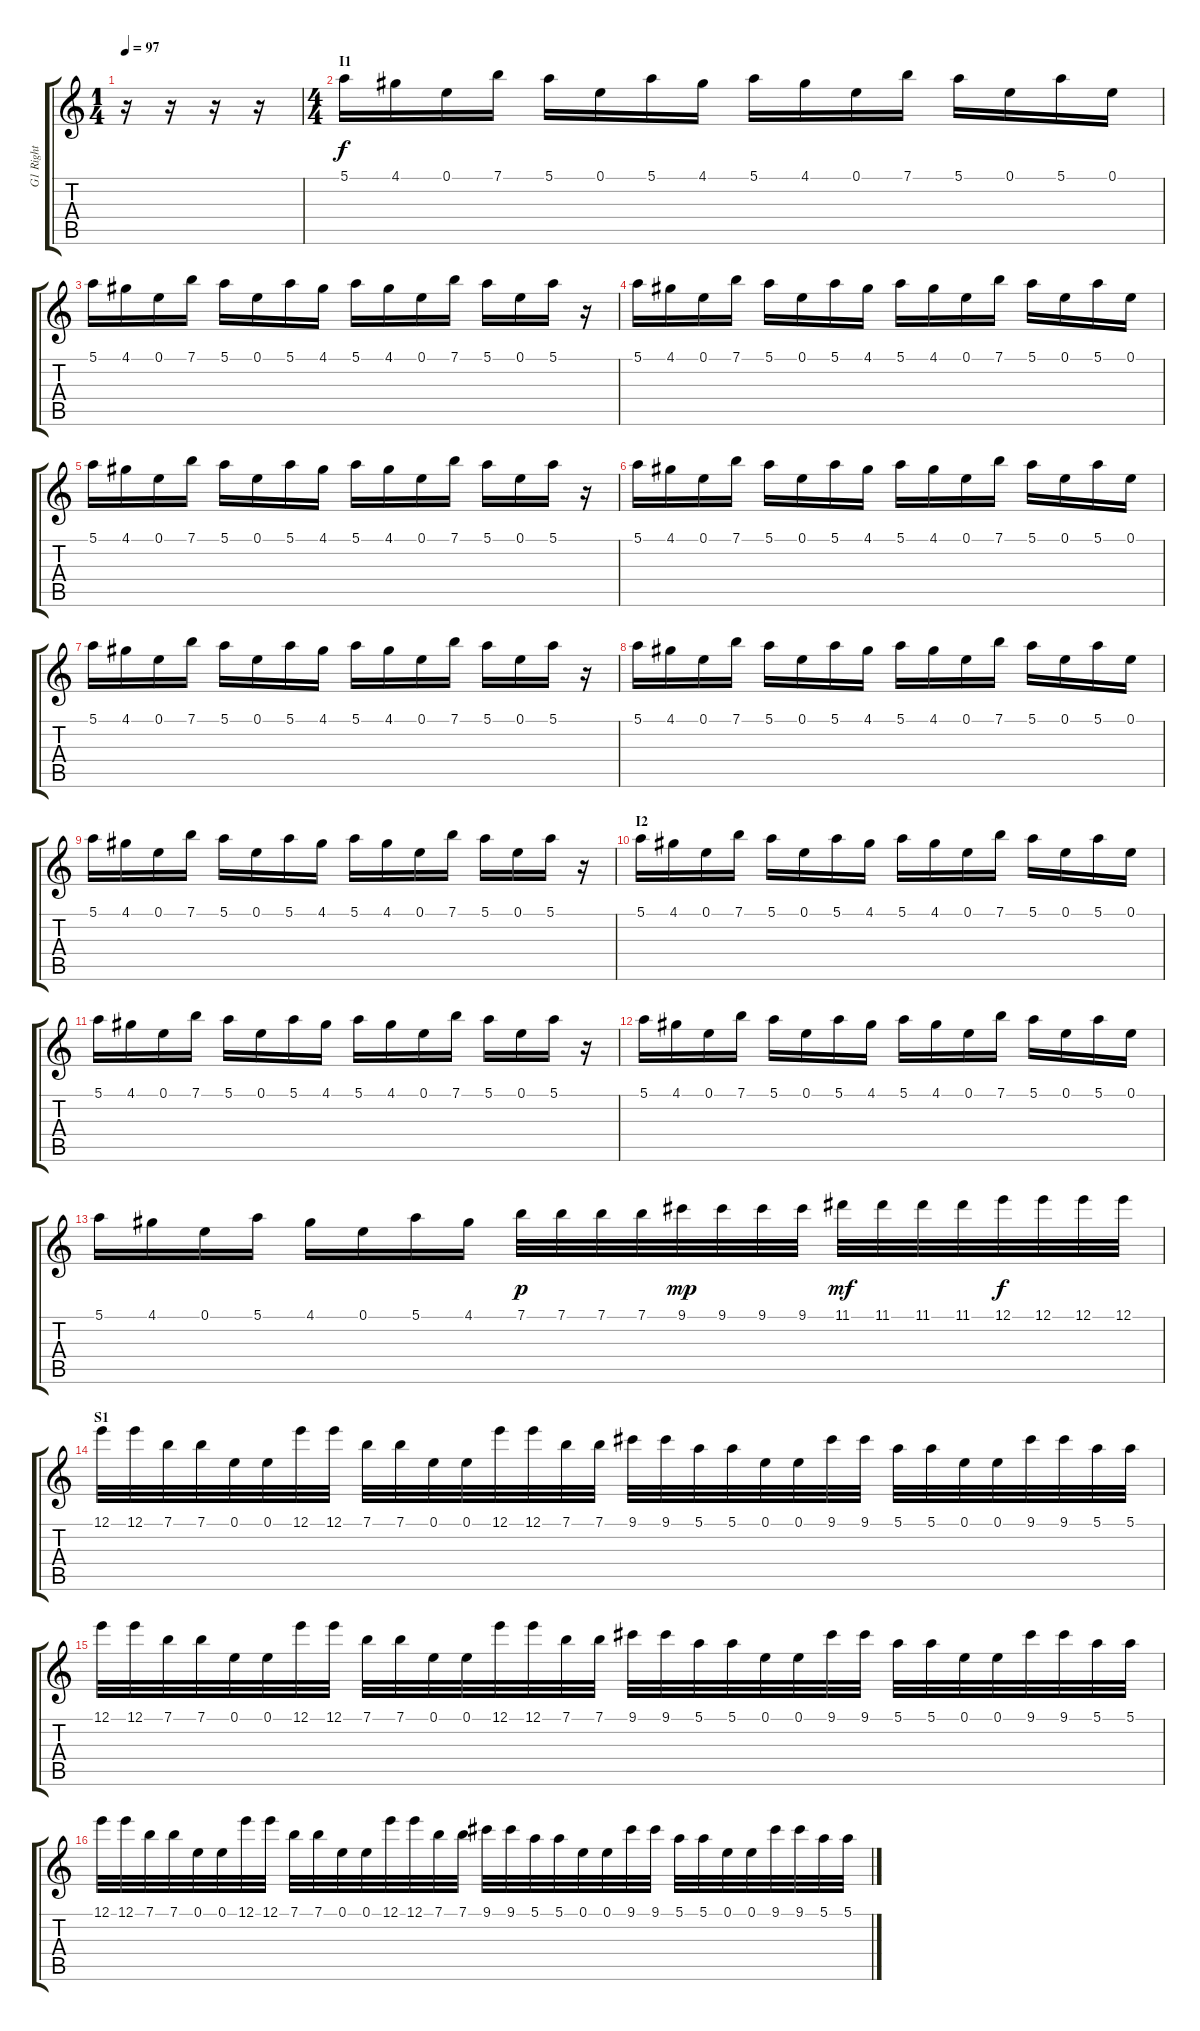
\track ("G1 Right" "G1 Right") {instrument distortionguitar}
\staff {score tabs}
\tuning (E4 B3 G3 D3 A2 E2) {hide}
\ts (1 4)
\tempo 97
\clef g2
\ks c
r.16{dy f instrument distortionguitar} r.16 r.16 r.16 |
\ts (4 4)
\section ("" "I1")
5.1.16 4.1.16 0.1.16 7.1.16 5.1.16 0.1.16 5.1.16 4.1.16 5.1.16 4.1.16 0.1.16 7.1.16 5.1.16 0.1.16 5.1.16 0.1.16 |
5.1.16 4.1.16 0.1.16 7.1.16 5.1.16 0.1.16 5.1.16 4.1.16 5.1.16 4.1.16 0.1.16 7.1.16 5.1.16 0.1.16 5.1.16 r.16 |
5.1.16 4.1.16 0.1.16 7.1.16 5.1.16 0.1.16 5.1.16 4.1.16 5.1.16 4.1.16 0.1.16 7.1.16 5.1.16 0.1.16 5.1.16 0.1.16 |
5.1.16 4.1.16 0.1.16 7.1.16 5.1.16 0.1.16 5.1.16 4.1.16 5.1.16 4.1.16 0.1.16 7.1.16 5.1.16 0.1.16 5.1.16 r.16 |
5.1.16 4.1.16 0.1.16 7.1.16 5.1.16 0.1.16 5.1.16 4.1.16 5.1.16 4.1.16 0.1.16 7.1.16 5.1.16 0.1.16 5.1.16 0.1.16 |
5.1.16 4.1.16 0.1.16 7.1.16 5.1.16 0.1.16 5.1.16 4.1.16 5.1.16 4.1.16 0.1.16 7.1.16 5.1.16 0.1.16 5.1.16 r.16 |
5.1.16 4.1.16 0.1.16 7.1.16 5.1.16 0.1.16 5.1.16 4.1.16 5.1.16 4.1.16 0.1.16 7.1.16 5.1.16 0.1.16 5.1.16 0.1.16 |
5.1.16 4.1.16 0.1.16 7.1.16 5.1.16 0.1.16 5.1.16 4.1.16 5.1.16 4.1.16 0.1.16 7.1.16 5.1.16 0.1.16 5.1.16 r.16 |
\section ("" "I2")
5.1.16 4.1.16 0.1.16 7.1.16 5.1.16 0.1.16 5.1.16 4.1.16 5.1.16 4.1.16 0.1.16 7.1.16 5.1.16 0.1.16 5.1.16 0.1.16 |
5.1.16 4.1.16 0.1.16 7.1.16 5.1.16 0.1.16 5.1.16 4.1.16 5.1.16 4.1.16 0.1.16 7.1.16 5.1.16 0.1.16 5.1.16 r.16 |
5.1.16 4.1.16 0.1.16 7.1.16 5.1.16 0.1.16 5.1.16 4.1.16 5.1.16 4.1.16 0.1.16 7.1.16 5.1.16 0.1.16 5.1.16 0.1.16 |
5.1.16 4.1.16 0.1.16 5.1.16 4.1.16 0.1.16 5.1.16 4.1.16 7.1.32{dy p} 7.1.32 7.1.32 7.1.32 9.1.32{dy mp} 9.1.32 9.1.32 9.1.32 11.1.32{dy mf} 11.1.32 11.1.32 11.1.32 12.1.32{dy f} 12.1.32 12.1.32 12.1.32 |
\section ("" "S1")
12.1.32 12.1.32 7.1.32 7.1.32 0.1.32 0.1.32 12.1.32 12.1.32 7.1.32 7.1.32 0.1.32 0.1.32 12.1.32 12.1.32 7.1.32 7.1.32 9.1.32 9.1.32 5.1.32 5.1.32 0.1.32 0.1.32 9.1.32 9.1.32 5.1.32 5.1.32 0.1.32 0.1.32 9.1.32 9.1.32 5.1.32 5.1.32 |
12.1.32 12.1.32 7.1.32 7.1.32 0.1.32 0.1.32 12.1.32 12.1.32 7.1.32 7.1.32 0.1.32 0.1.32 12.1.32 12.1.32 7.1.32 7.1.32 9.1.32 9.1.32 5.1.32 5.1.32 0.1.32 0.1.32 9.1.32 9.1.32 5.1.32 5.1.32 0.1.32 0.1.32 9.1.32 9.1.32 5.1.32 5.1.32 |
12.1.32 12.1.32 7.1.32 7.1.32 0.1.32 0.1.32 12.1.32 12.1.32 7.1.32 7.1.32 0.1.32 0.1.32 12.1.32 12.1.32 7.1.32 7.1.32 9.1.32 9.1.32 5.1.32 5.1.32 0.1.32 0.1.32 9.1.32 9.1.32 5.1.32 5.1.32 0.1.32 0.1.32 9.1.32 9.1.32 5.1.32 5.1.32
